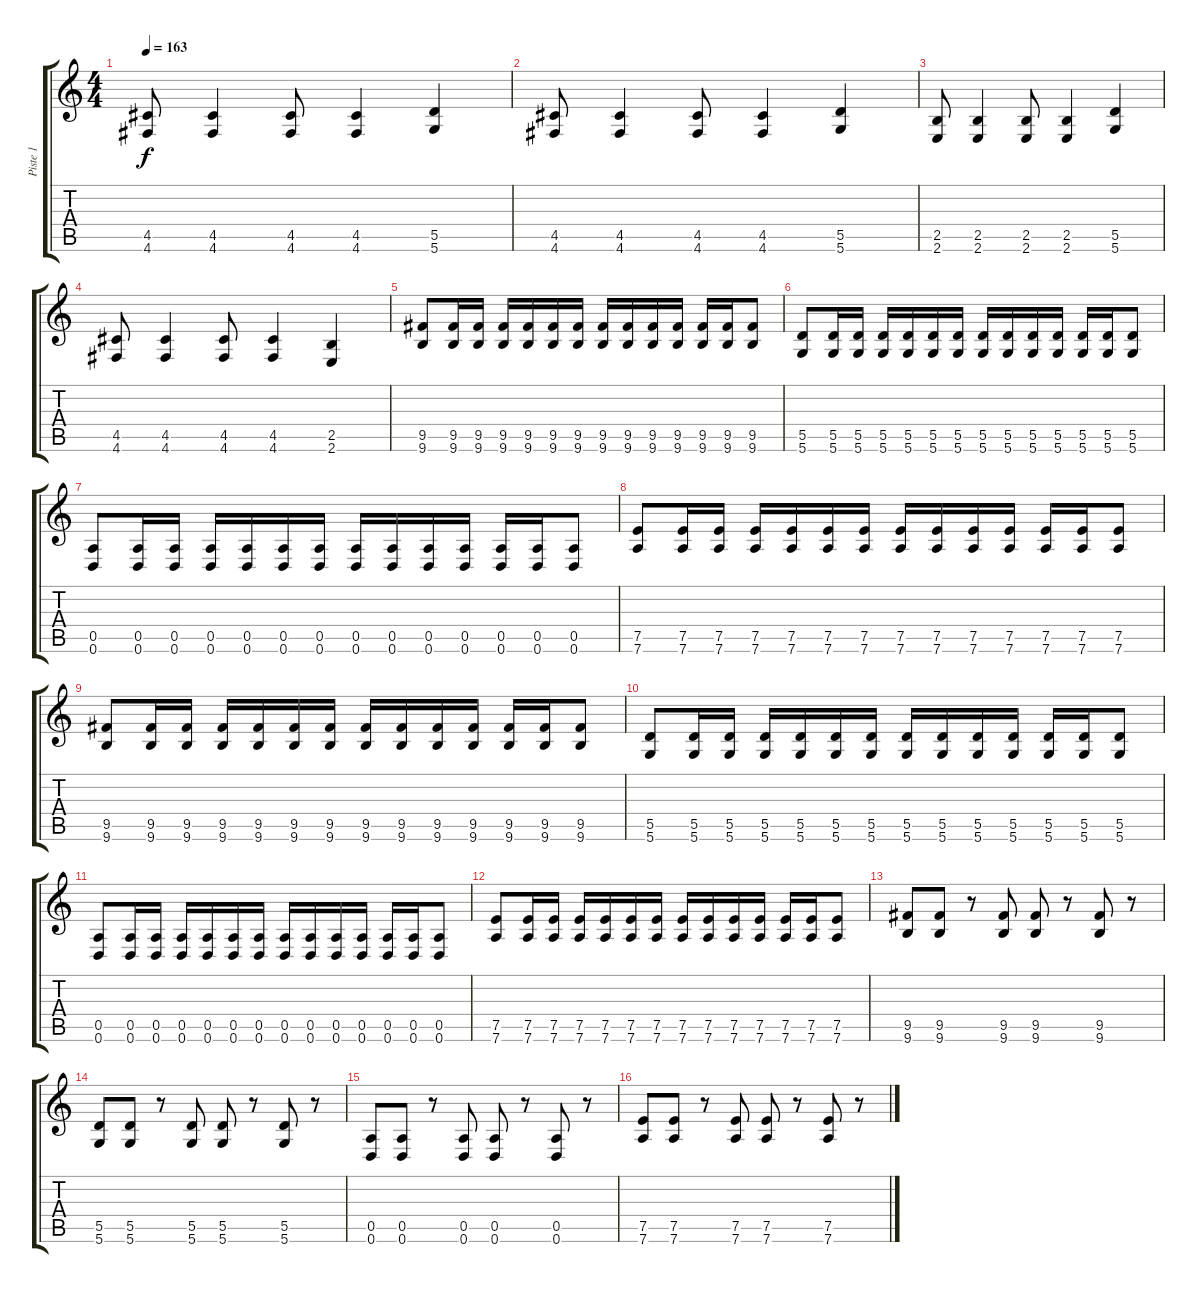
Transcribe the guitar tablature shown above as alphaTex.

\track ("Piste 1" "Piste 1") {instrument overdrivenguitar}
\staff {score tabs}
\tuning (E4 B3 G3 D3 A2 D2) {hide}
\ts (4 4)
\tempo 163
\clef g2
\ks c
(4.5 4.6).8{dy f} (4.5 4.6).4 (4.5 4.6).8 (4.5 4.6).4 (5.5 5.6).4 |
(4.5 4.6).8 (4.5 4.6).4 (4.5 4.6).8 (4.5 4.6).4 (5.5 5.6).4 |
(2.5 2.6).8 (2.5 2.6).4 (2.5 2.6).8 (2.5 2.6).4 (5.5 5.6).4 |
(4.5 4.6).8 (4.5 4.6).4 (4.5 4.6).8 (4.5 4.6).4 (2.5 2.6).4 |
(9.5 9.6).8 (9.5 9.6).16 (9.5 9.6).16 (9.5 9.6).16 (9.5 9.6).16 (9.5 9.6).16 (9.5 9.6).16 (9.5 9.6).16 (9.5 9.6).16 (9.5 9.6).16 (9.5 9.6).16 (9.5 9.6).16 (9.5 9.6).16 (9.5 9.6).8 |
(5.5 5.6).8 (5.5 5.6).16 (5.5 5.6).16 (5.5 5.6).16 (5.5 5.6).16 (5.5 5.6).16 (5.5 5.6).16 (5.5 5.6).16 (5.5 5.6).16 (5.5 5.6).16 (5.5 5.6).16 (5.5 5.6).16 (5.5 5.6).16 (5.5 5.6).8 |
(0.5 0.6).8 (0.5 0.6).16 (0.5 0.6).16 (0.5 0.6).16 (0.5 0.6).16 (0.5 0.6).16 (0.5 0.6).16 (0.5 0.6).16 (0.5 0.6).16 (0.5 0.6).16 (0.5 0.6).16 (0.5 0.6).16 (0.5 0.6).16 (0.5 0.6).8 |
(7.5 7.6).8 (7.5 7.6).16 (7.5 7.6).16 (7.5 7.6).16 (7.5 7.6).16 (7.5 7.6).16 (7.5 7.6).16 (7.5 7.6).16 (7.5 7.6).16 (7.5 7.6).16 (7.5 7.6).16 (7.5 7.6).16 (7.5 7.6).16 (7.5 7.6).8 |
(9.5 9.6).8 (9.5 9.6).16 (9.5 9.6).16 (9.5 9.6).16 (9.5 9.6).16 (9.5 9.6).16 (9.5 9.6).16 (9.5 9.6).16 (9.5 9.6).16 (9.5 9.6).16 (9.5 9.6).16 (9.5 9.6).16 (9.5 9.6).16 (9.5 9.6).8 |
(5.5 5.6).8 (5.5 5.6).16 (5.5 5.6).16 (5.5 5.6).16 (5.5 5.6).16 (5.5 5.6).16 (5.5 5.6).16 (5.5 5.6).16 (5.5 5.6).16 (5.5 5.6).16 (5.5 5.6).16 (5.5 5.6).16 (5.5 5.6).16 (5.5 5.6).8 |
(0.5 0.6).8 (0.5 0.6).16 (0.5 0.6).16 (0.5 0.6).16 (0.5 0.6).16 (0.5 0.6).16 (0.5 0.6).16 (0.5 0.6).16 (0.5 0.6).16 (0.5 0.6).16 (0.5 0.6).16 (0.5 0.6).16 (0.5 0.6).16 (0.5 0.6).8 |
(7.5 7.6).8 (7.5 7.6).16 (7.5 7.6).16 (7.5 7.6).16 (7.5 7.6).16 (7.5 7.6).16 (7.5 7.6).16 (7.5 7.6).16 (7.5 7.6).16 (7.5 7.6).16 (7.5 7.6).16 (7.5 7.6).16 (7.5 7.6).16 (7.5 7.6).8 |
(9.5 9.6).8 (9.5 9.6).8 r.8 (9.5 9.6).8 (9.5 9.6).8 r.8 (9.5 9.6).8 r.8 |
(5.5 5.6).8 (5.5 5.6).8 r.8 (5.5 5.6).8 (5.5 5.6).8 r.8 (5.5 5.6).8 r.8 |
(0.5 0.6).8 (0.5 0.6).8 r.8 (0.5 0.6).8 (0.5 0.6).8 r.8 (0.5 0.6).8 r.8 |
(7.5 7.6).8 (7.5 7.6).8 r.8 (7.5 7.6).8 (7.5 7.6).8 r.8 (7.5 7.6).8 r.8
